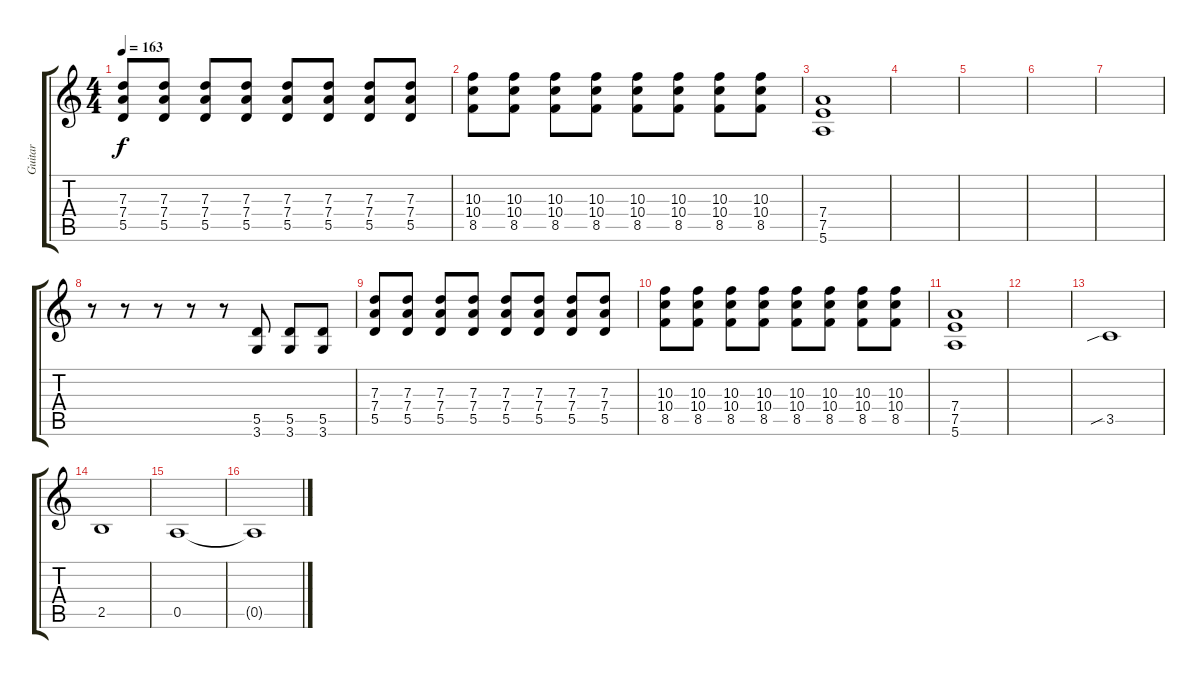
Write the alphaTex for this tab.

\track ("Guitar" "Guitar") {instrument overdrivenguitar}
\staff {score tabs}
\tuning (E4 B3 G3 D3 A2 E2) {hide}
\ts (4 4)
\tempo 163
\clef g2
\ks c
(7.3 7.4 5.5).8{dy f} (7.3 7.4 5.5).8 (7.3 7.4 5.5).8 (7.3 7.4 5.5).8 (7.3 7.4 5.5).8 (7.3 7.4 5.5).8 (7.3 7.4 5.5).8 (7.3 7.4 5.5).8 |
(10.3 10.4 8.5).8 (10.3 10.4 8.5).8 (10.3 10.4 8.5).8 (10.3 10.4 8.5).8 (10.3 10.4 8.5).8 (10.3 10.4 8.5).8 (10.3 10.4 8.5).8 (10.3 10.4 8.5).8 |
(7.4 7.5 5.6).1 |
|
|
|
|
r.8 r.8 r.8 r.8 r.8 (5.5 3.6).8 (5.5 3.6).8 (5.5 3.6).8 |
(7.3 7.4 5.5).8 (7.3 7.4 5.5).8 (7.3 7.4 5.5).8 (7.3 7.4 5.5).8 (7.3 7.4 5.5).8 (7.3 7.4 5.5).8 (7.3 7.4 5.5).8 (7.3 7.4 5.5).8 |
(10.3 10.4 8.5).8 (10.3 10.4 8.5).8 (10.3 10.4 8.5).8 (10.3 10.4 8.5).8 (10.3 10.4 8.5).8 (10.3 10.4 8.5).8 (10.3 10.4 8.5).8 (10.3 10.4 8.5).8 |
(7.4 7.5 5.6).1 |
|
3.5{sib}.1 |
2.5.1 |
0.5.1 |
0.5{t}.1
